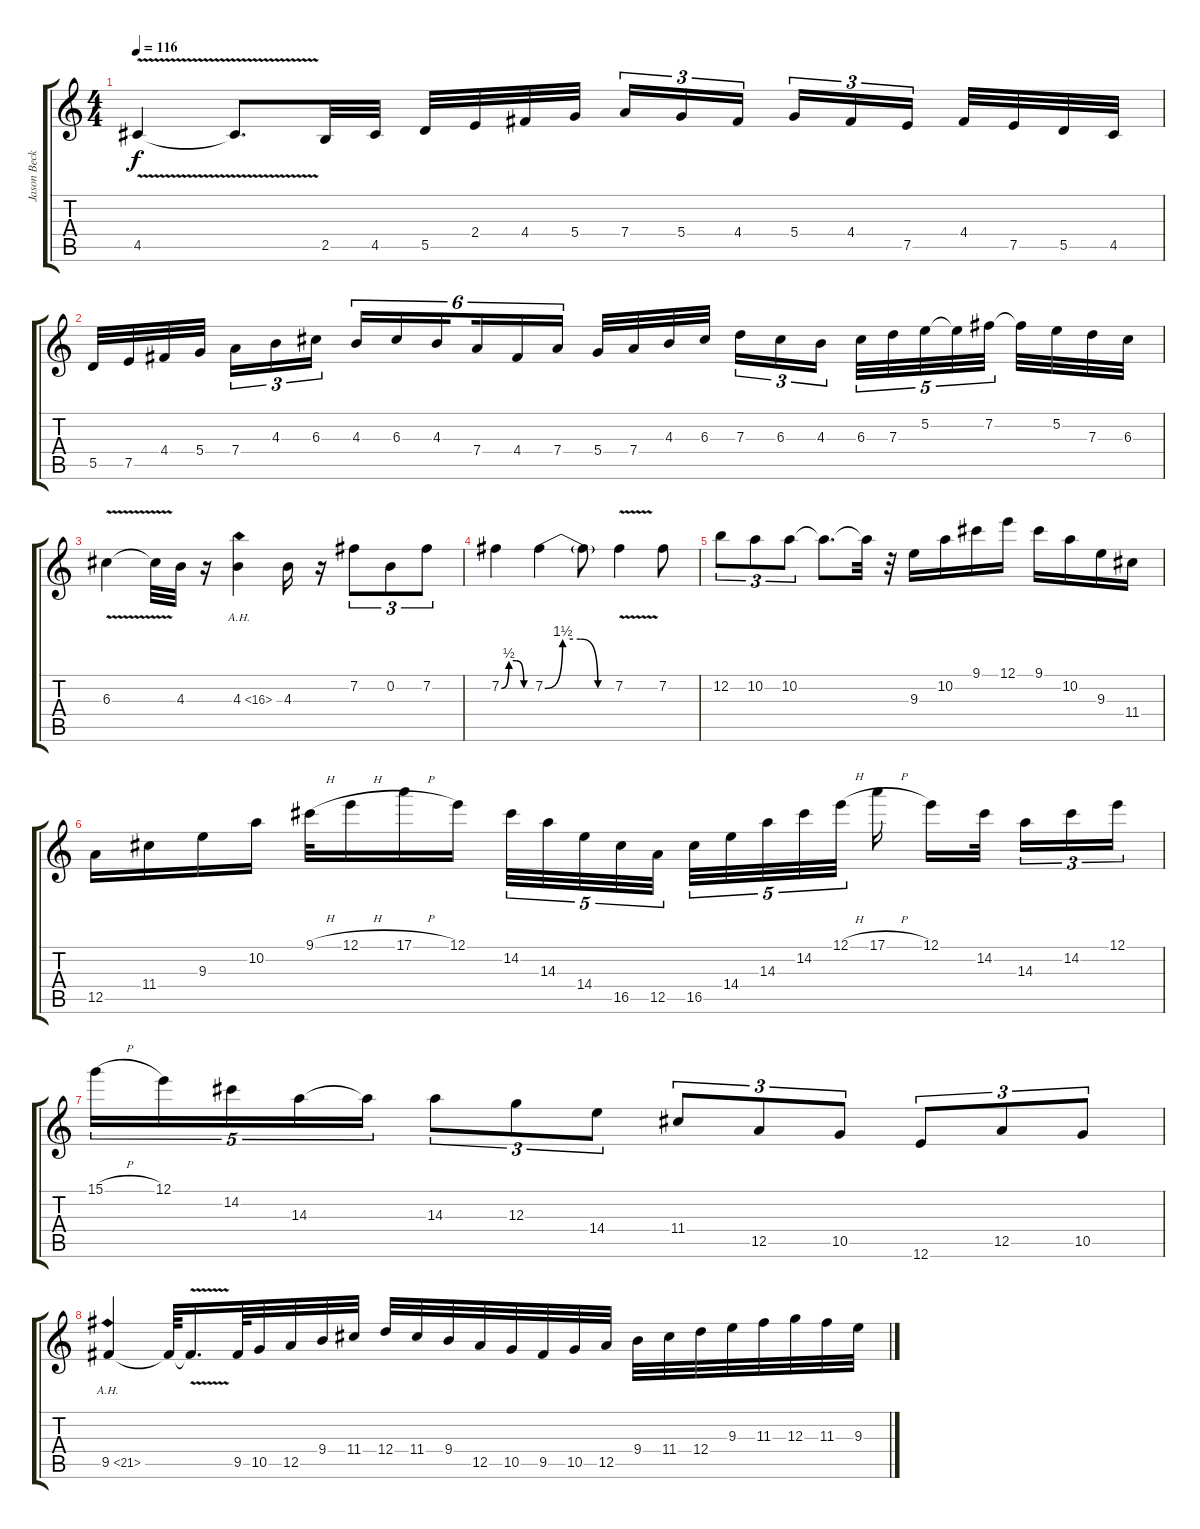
\track ("Jason Becker" "Jason Beck") {instrument overdrivenguitar}
\staff {score tabs}
\tuning (E4 B3 G3 D3 A2 E2) {hide}
\ts (4 4)
\tempo 116
\clef g2
\ks c
4.5{v}.4{dy f} 4.5{t}.8{d} 2.5.32 4.5.32 5.5.32 2.4.32 4.4.32 5.4.32{beam splitsecondary} 7.4.16{tu (3 2)} 5.4.16{tu (3 2)} 4.4.16{tu (3 2)} 5.4.16{tu (3 2)} 4.4.16{tu (3 2)} 7.5.16{tu (3 2) beam splitsecondary} 4.4.32 7.5.32 5.5.32 4.5.32 |
5.5.32 7.5.32 4.4.32 5.4.32{beam splitsecondary} 7.4.16{tu (3 2)} 4.3.16{tu (3 2)} 6.3.16{tu (3 2)} 4.3.16{tu (6 4)} 6.3.16{tu (6 4)} 4.3.16{tu (6 4) beam splitsecondary} 7.4.16{tu (6 4)} 4.4.16{tu (6 4)} 7.4.16{tu (6 4)} 5.4.32 7.4.32 4.3.32 6.3.32{beam splitsecondary} 7.3.16{tu (3 2)} 6.3.16{tu (3 2)} 4.3.16{tu (3 2)} 6.3.32{tu (5 4)} 7.3.32{tu (5 4)} 5.2.32{tu (5 4)} 5.2{t}.32{tu (5 4)} 7.2.32{tu (5 4) beam splitsecondary} 7.2{t}.32 5.2.32 7.3.32 6.3.32 |
6.3{v}.4 6.3{t}.32 4.3.32 r.16 4.3{ah 12}.4 4.3.16 r.16 7.2.8{tu (3 2)} 0.2.8{tu (3 2)} 7.2.8{tu (3 2)} |
7.2{be (custom 0 0 15 2 30 2 45 0 60 0)}.4 7.2{be (custom 0 0 15 6 30 6 45 0 60 0)}.4 7.2{t}.8 7.2{v}.4 7.2.8 |
12.2.8{tu (3 2)} 10.2.8{tu (3 2)} 10.2.8{tu (3 2)} 10.2{t}.8{d} 10.2{t}.32 r.32 9.3.16 10.2.16 9.1.16 12.1.16 9.1.16 10.2.16 9.3.16 11.4.16 |
12.5.16 11.4.16 9.3.16 10.2.16 9.1{h}.32 12.1{h}.16 17.1{h}.16 12.1.16{beam splitsecondary} 14.2.32{tu (5 4)} 14.3.32{tu (5 4)} 14.4.32{tu (5 4)} 16.5.32{tu (5 4)} 12.5.32{tu (5 4) beam splitsecondary} 16.5.32{tu (5 4)} 14.4.32{tu (5 4)} 14.3.32{tu (5 4)} 14.2.32{tu (5 4)} 12.1{h}.32{tu (5 4) beam splitsecondary} 17.1{h}.16 12.1.16 14.2.32{beam splitsecondary} 14.3.16{tu (3 2)} 14.2.16{tu (3 2)} 12.1.16{tu (3 2)} |
15.1{h}.16{tu (5 4)} 12.1.16{tu (5 4)} 14.2.16{tu (5 4)} 14.3.16{tu (5 4)} 14.3{t}.16{tu (5 4)} 14.3.8{tu (3 2)} 12.3.8{tu (3 2)} 14.4.8{tu (3 2)} 11.4.8{tu (3 2)} 12.5.8{tu (3 2)} 10.5.8{tu (3 2)} 12.6.8{tu (3 2)} 12.5.8{tu (3 2)} 10.5.8{tu (3 2)} |
9.5{ah 12}.4 9.5{t}.64 9.5{v t}.16{d} 9.5.64 10.5.32 12.5.32 9.4.32 11.4.32 12.4.32 11.4.32 9.4.32 12.5.32 10.5.32 9.5.32 10.5.32 12.5.32 9.4.32 11.4.32 12.4.32 9.3.32 11.3.32 12.3.32 11.3.32 9.3.32
